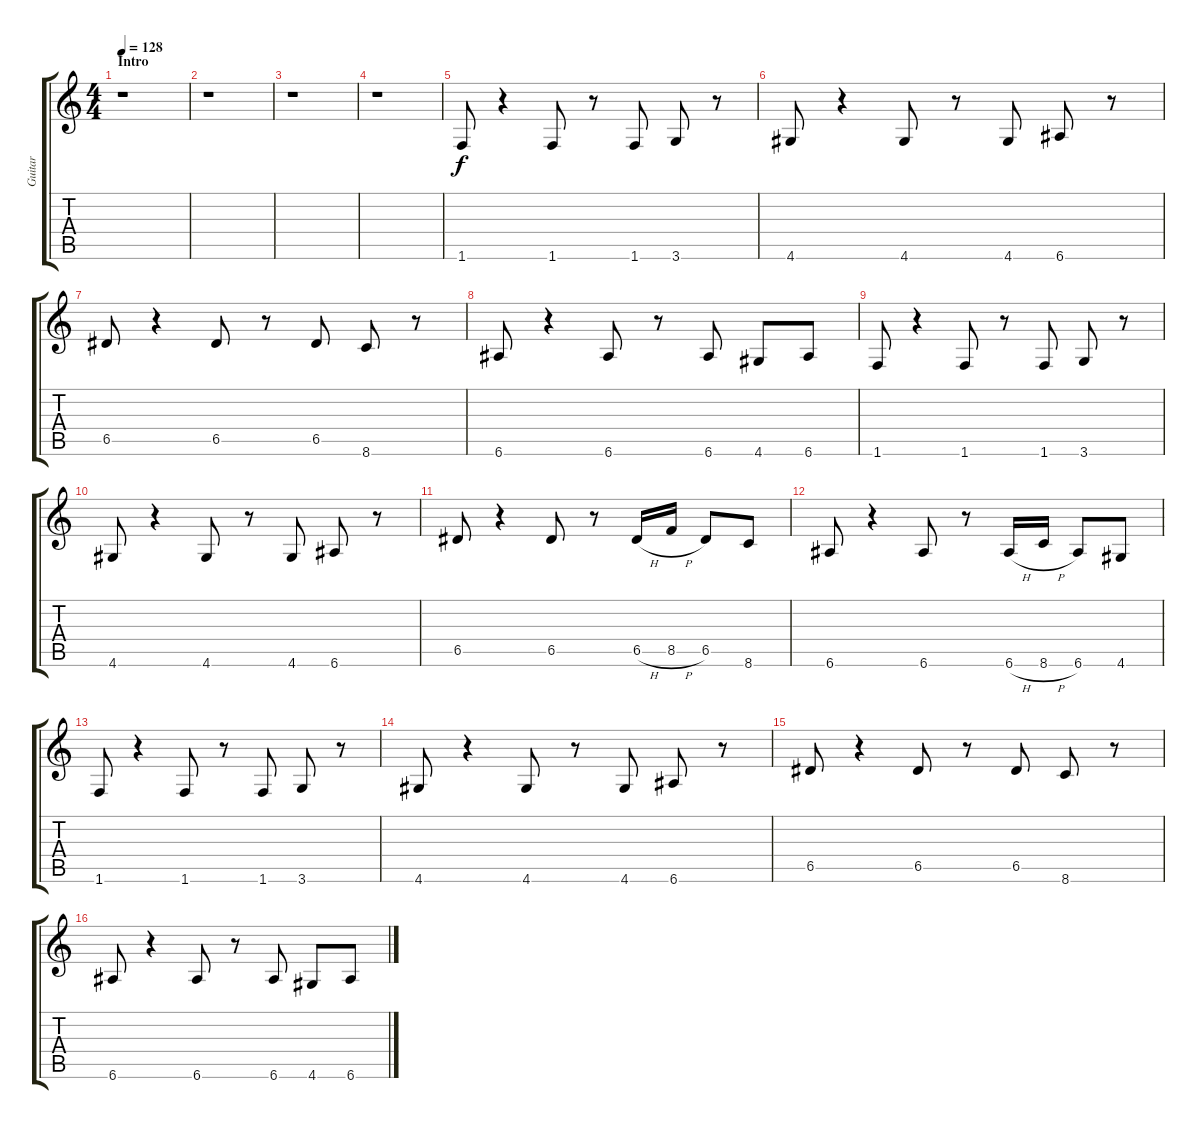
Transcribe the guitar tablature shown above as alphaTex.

\track ("Guitar" "Guitar") {instrument electricguitarmuted}
\staff {score tabs}
\tuning (E4 B3 G3 D3 A2 E2) {hide}
\ts (4 4)
\section ("" "Intro")
\tempo 128
\clef g2
\ks c
r.1{dy f instrument electricguitarmuted} |
r.1 |
r.1 |
r.1 |
1.6.8 r.4 1.6.8 r.8 1.6.8 3.6.8 r.8 |
4.6.8 r.4 4.6.8 r.8 4.6.8 6.6.8 r.8 |
6.5.8 r.4 6.5.8 r.8 6.5.8 8.6.8 r.8 |
6.6.8 r.4 6.6.8 r.8 6.6.8 4.6.8 6.6.8 |
1.6.8 r.4 1.6.8 r.8 1.6.8 3.6.8 r.8 |
4.6.8 r.4 4.6.8 r.8 4.6.8 6.6.8 r.8 |
6.5.8 r.4 6.5.8 r.8 6.5{h}.16 8.5{h}.16 6.5.8 8.6.8 |
6.6.8 r.4 6.6.8 r.8 6.6{h}.16 8.6{h}.16 6.6.8 4.6.8 |
1.6.8 r.4 1.6.8 r.8 1.6.8 3.6.8 r.8 |
4.6.8 r.4 4.6.8 r.8 4.6.8 6.6.8 r.8 |
6.5.8 r.4 6.5.8 r.8 6.5.8 8.6.8 r.8 |
6.6.8 r.4 6.6.8 r.8 6.6.8 4.6.8 6.6.8
